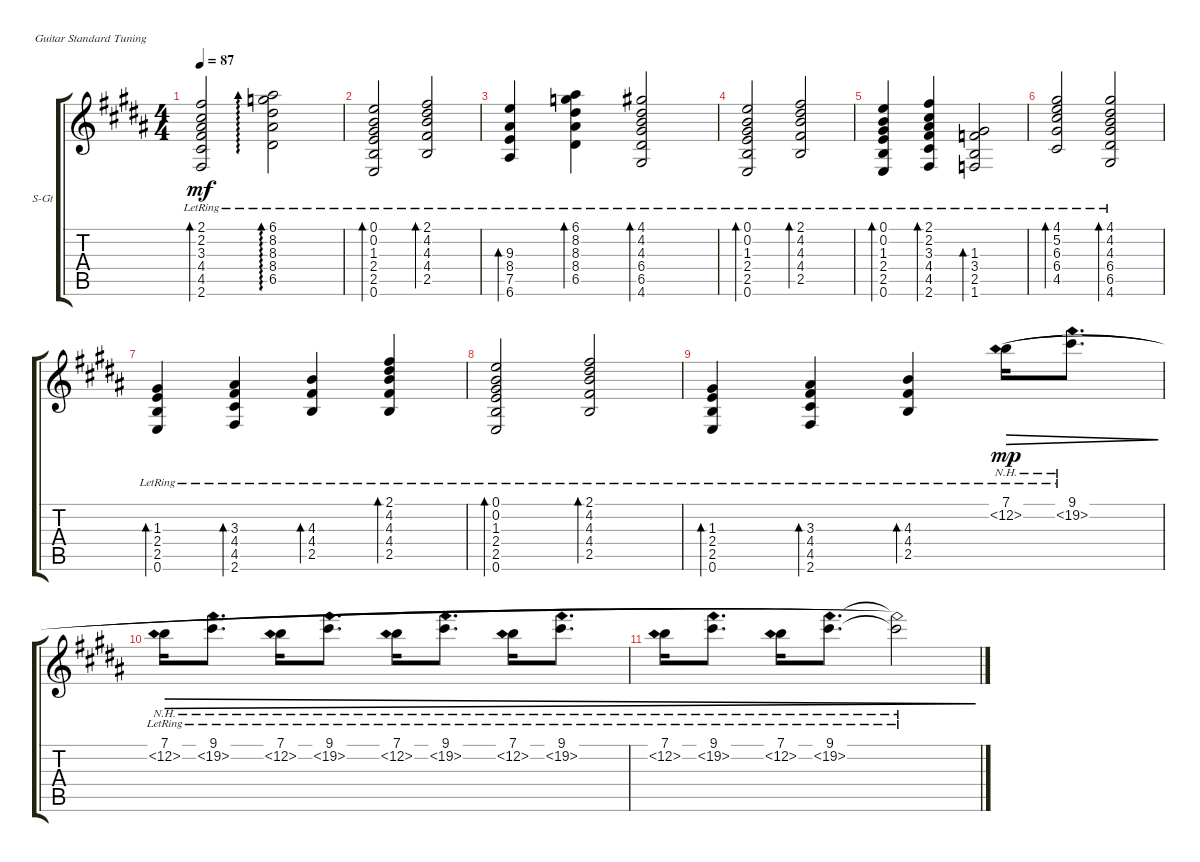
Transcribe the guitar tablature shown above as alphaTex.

\defaultSystemsLayout 4
\bracketExtendMode groupsimilarinstruments
\firstSystemTrackNameOrientation horizontal
\otherSystemsTrackNameOrientation horizontal
\track ("Steel Guitar" "S-Gt") {instrument acousticguitarsteel}
\staff {score tabs}
\tuning (E4 B3 G3 D3 A2 E2)
\ts (4 4)
\tempo 87
\clef g2
\ks b
(2.6{lr} 4.5{lr} 4.4{lr} 3.3{lr} 2.2{lr} 2.1{lr}).2{bd 30 dy mf} (6.5{lr} 8.4{lr} 8.3{lr} 6.1{lr} 8.2{lr}).2{ad 0} |
(0.6{lr} 2.5{lr} 2.4{lr} 1.3{lr} 0.2{lr} 0.1{lr}).2{bd 30} (2.5{lr} 2.1{lr} 4.2{lr} 4.3{lr} 4.4{lr}).2{bd 30} |
(6.6{lr} 7.5{lr} 8.4{lr} 9.3{lr}).4{bd 30} (6.5{lr} 8.4{lr} 8.3{lr} 6.1{lr} 8.2{lr}).4{bd 30} (6.5{lr} 4.1{lr} 4.2{lr} 4.3{lr} 6.4{lr} 4.6{lr}).2{bd 30} |
(0.6{lr} 2.5{lr} 2.4{lr} 1.3{lr} 0.2{lr} 0.1{lr}).2{bd 30} (2.5{lr} 2.1{lr} 4.2{lr} 4.3{lr} 4.4{lr}).2{bd 30} |
(0.6{lr} 2.5{lr} 2.4{lr} 1.3{lr} 0.2{lr} 0.1{lr}).4{bd 30} (2.6{lr} 4.5{lr} 4.4{lr} 3.3{lr} 2.2{lr} 2.1{lr}).4{bd 30} (2.5{lr} 1.3{lr} 1.6{lr} 3.4{lr}).2{bd 30} |
(4.5{lr} 6.4{lr} 6.3{lr} 5.2{lr} 4.1{lr}).2{bd 30} (6.5{lr} 4.1{lr} 4.2{lr} 4.3{lr} 6.4{lr} 4.6{lr}).2{bd 30} |
(0.6{lr} 2.5{lr} 2.4{lr} 1.3{lr}).4{bd 30} (2.6{lr} 4.5{lr} 4.4{lr} 3.3{lr}).4{bd 30} (2.5{lr} 4.3{lr} 4.4{lr}).4{bd 30} (2.5{lr} 4.3{lr} 4.4{lr} 4.2{lr} 2.1{lr}).4{bd 30} |
(0.6{lr} 2.5{lr} 2.4{lr} 1.3{lr} 0.2{lr} 0.1{lr}).2{bd 30} (2.5{lr} 2.1{lr} 4.2{lr} 4.3{lr} 4.4{lr}).2{bd 30} |
(0.6{lr} 2.5{lr} 2.4{lr} 1.3{lr}).4{bd 30} (2.6{lr} 4.5{lr} 4.4{lr} 3.3{lr}).4{bd 30} (2.5{lr} 4.3{lr} 4.4{lr}).4{bd 30} (7.1{lr} 12.2{nh lr}).16{dec dy mp legatoorigin} (9.1{lr} 19.2{nh lr}).8{d dec legatoorigin} |
(7.1{lr} 12.2{nh lr}).16{dec legatoorigin} (9.1{lr} 19.2{nh lr}).8{d dec legatoorigin} (7.1{lr} 12.2{nh lr}).16{dec legatoorigin} (9.1{lr} 19.2{nh lr}).8{d dec legatoorigin} (7.1{lr} 12.2{nh lr}).16{dec legatoorigin} (9.1{lr} 19.2{nh lr}).8{d dec legatoorigin} (7.1{lr} 12.2{nh lr}).16{dec legatoorigin} (9.1{lr} 19.2{nh lr}).8{d dec legatoorigin} |
(7.1{lr} 12.2{nh lr}).16{dec legatoorigin} (9.1{lr} 19.2{nh lr}).8{d dec legatoorigin} (7.1{lr} 12.2{nh lr}).16{dec legatoorigin} (9.1{lr} 19.2{nh lr}).8{d dec legatoorigin} (9.1{lr t} 19.2{nh lr t}).2{dec}
